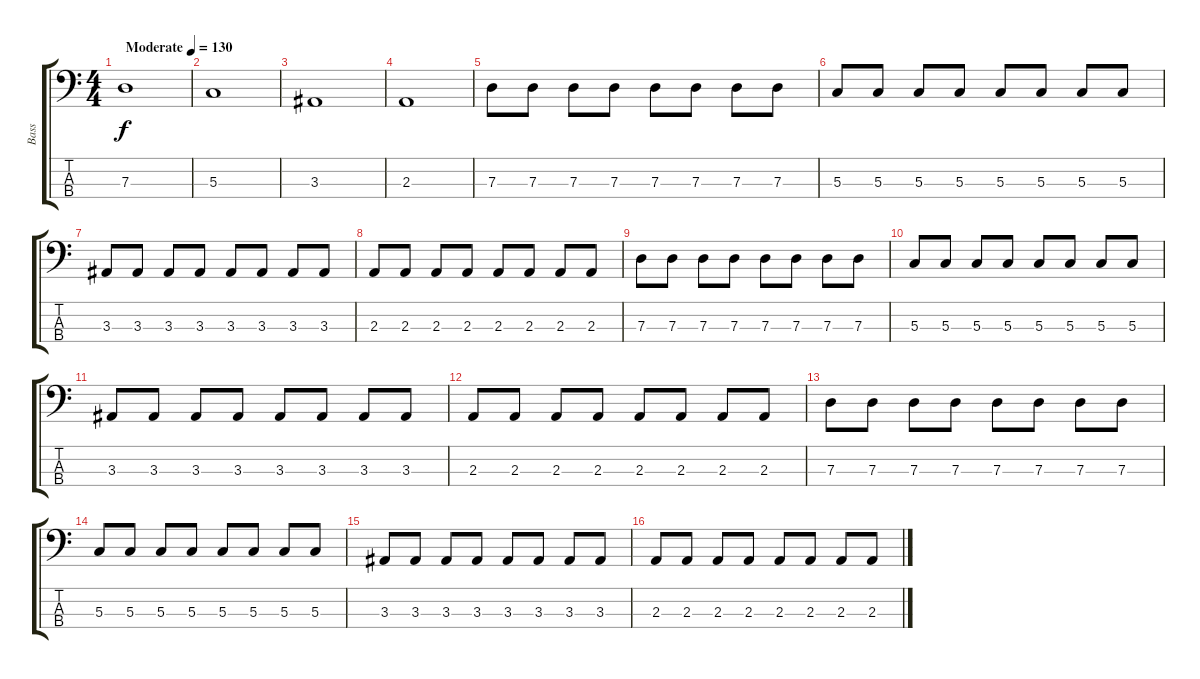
\track ("Bass" "Bass") {instrument acousticbass}
\staff {score tabs}
\tuning (F2 C2 G1 D1) {hide}
\ts (4 4)
\tempo (130 "Moderate")
\clef f4
\ks c
7.3.1{dy f instrument acousticbass} |
5.3.1 |
3.3.1 |
2.3.1 |
7.3.8 7.3.8 7.3.8 7.3.8 7.3.8 7.3.8 7.3.8 7.3.8 |
5.3.8 5.3.8 5.3.8 5.3.8 5.3.8 5.3.8 5.3.8 5.3.8 |
3.3.8 3.3.8 3.3.8 3.3.8 3.3.8 3.3.8 3.3.8 3.3.8 |
2.3.8 2.3.8 2.3.8 2.3.8 2.3.8 2.3.8 2.3.8 2.3.8 |
7.3.8 7.3.8 7.3.8 7.3.8 7.3.8 7.3.8 7.3.8 7.3.8 |
5.3.8 5.3.8 5.3.8 5.3.8 5.3.8 5.3.8 5.3.8 5.3.8 |
3.3.8 3.3.8 3.3.8 3.3.8 3.3.8 3.3.8 3.3.8 3.3.8 |
2.3.8 2.3.8 2.3.8 2.3.8 2.3.8 2.3.8 2.3.8 2.3.8 |
7.3.8 7.3.8 7.3.8 7.3.8 7.3.8 7.3.8 7.3.8 7.3.8 |
5.3.8 5.3.8 5.3.8 5.3.8 5.3.8 5.3.8 5.3.8 5.3.8 |
3.3.8 3.3.8 3.3.8 3.3.8 3.3.8 3.3.8 3.3.8 3.3.8 |
2.3.8 2.3.8 2.3.8 2.3.8 2.3.8 2.3.8 2.3.8 2.3.8
